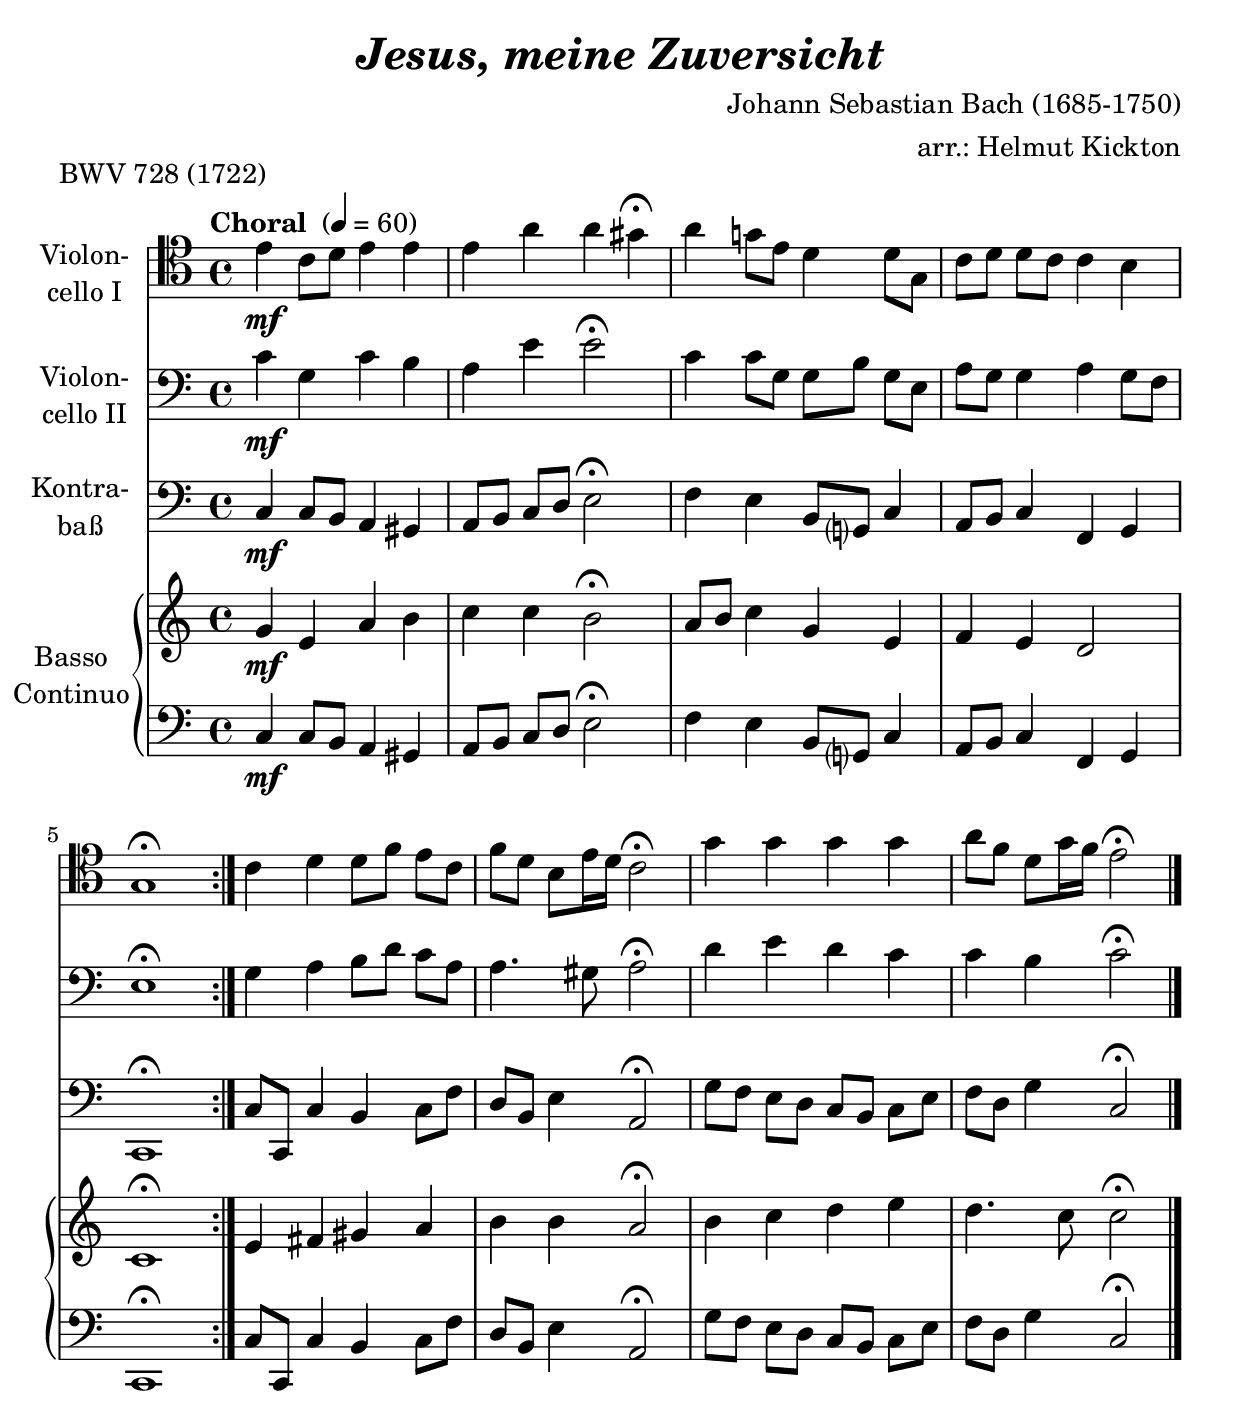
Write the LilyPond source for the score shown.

\version "2.16.2"
\include "deutsch.ly"

#(set-global-staff-size 24)

\header {
  title     = \markup \bold \italic "Jesus, meine Zuversicht"
  composer  = "Johann Sebastian Bach (1685-1750)"
  arranger  = "arr.: Helmut Kickton"
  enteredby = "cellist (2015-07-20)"
  piece     = "BWV 728 (1722)"
}

voiceconsts = {
  \key c \major
  \time 4/4
  \clef "bass"
  \tempo "Choral " 4=60
%  \numericTimeSignature
%  \compressFullBarRests
  \set tupletSpannerDuration = #(ly:make-moment 1 4)
  % Set default beaming for all staves
  \set Timing.beamExceptions = #'()
  \set Timing.baseMoment     = #(ly:make-moment 1 4)
  \set Timing.beatStructure  = #'(1 1 1 1)
  \set tupletSpannerDuration = #(ly:make-moment 1 4)
}

mifl= "oboe"
mist = "string ensemble 1"
miva = "pizzicato strings"
%miba = "bassoon"
miba = "drawbar organ"
mikl = "harpsichord"

va = \relative c'' {
  \voiceconsts
  \clef "treble"

  \repeat volta 2 {
    g4\mf e a h
    c c h2\fermata
    a8 h c4 g e
    f e d2

    c1\fermata
  }

  e4 fis gis a
  h h a2\fermata
  h4 c d e
  d4. c8 c2\fermata \bar "|."
}

vb = \relative c' {
  \voiceconsts
  \clef "tenor"
  
  \repeat volta 2 {
    e4\mf c8 d e4 e
    e a a gis\fermata
    a g!8 e d4 d8 g,
    c d d c c4 h

    g1\fermata
  }

  c4 d d8 f e c
  f d h e16 d c2\fermata
  g'4 g g g
  a8 f d g16 f e2\fermata \bar "|."
}

vc = \relative c' {
  \voiceconsts

  \repeat volta 2 {
    c4\mf g c h
    a e' e2\fermata
    c4 c8 g g h g e
    a g g4 a g8 f

    e1\fermata
  }

  g4 a h8 d c a
  a4. gis8 a2\fermata
  d4 e d c
  c h c2\fermata \bar "|."
}

\include "v4.ily"

music = <<
      \new Staff {
        \set Staff.midiInstrument = \mist
        \set Staff.instrumentName = \markup \center-column { "Violon-" "cello I" }
        \transpose c c { \vb }
      }

      \new Staff {
        \set Staff.midiInstrument = \mist
        \set Staff.instrumentName = \markup \center-column { "Violon-" "cello II" }
        \transpose c c { \vc }
      }

      \new Staff {
        \set Staff.midiInstrument = \miba
        \set Staff.instrumentName = \markup \center-column { "Kontra-" "baß" }
        \transpose c c { \vd }
      }

      \new PianoStaff <<
	\set PianoStaff.instrumentName = \markup \center-column { "Basso" "Continuo" }
	\set PianoStaff.midiInstrument = \mikl
        \new Staff {
          \transpose c c { \va }
        }

        \new Staff {	
          \transpose c c { \vd }
        }
      >>
>>

\book {
  \score {
   \music
    \layout {}
  }

  \score {
    \unfoldRepeats \music

    \midi {
      \context {
        \Score
      }
    }
  }
}
